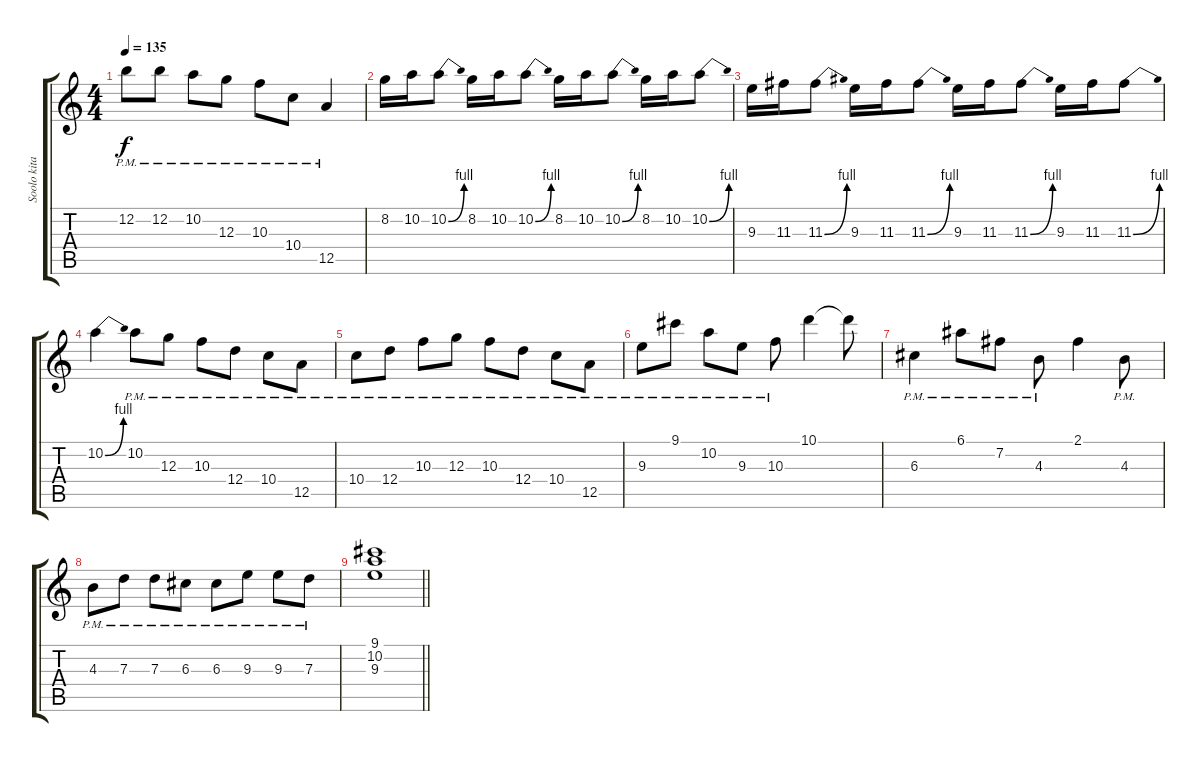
\track ("Soolo kitara" "Soolo kita") {instrument acousticguitarsteel}
\staff {score tabs}
\tuning (E4 B3 G3 D3 A2 E2) {hide}
\ts (4 4)
\tempo 135
\clef g2
\ks c
12.2{pm}.8{dy f} 12.2{pm}.8 10.2{pm}.8 12.3{pm}.8 10.3{pm}.8 10.4{pm}.8 12.5{pm}.4 |
8.2.16 10.2.16 10.2{be (bend 0 0 60 4)}.8 8.2.16 10.2.16 10.2{be (bend 0 0 60 4)}.8 8.2.16 10.2.16 10.2{be (bend 0 0 60 4)}.8 8.2.16 10.2.16 10.2{be (bend 0 0 60 4)}.8 |
9.3.16 11.3.16 11.3{be (bend 0 0 60 4)}.8 9.3.16 11.3.16 11.3{be (bend 0 0 60 4)}.8 9.3.16 11.3.16 11.3{be (bend 0 0 60 4)}.8 9.3.16 11.3.16 11.3{be (bend 0 0 60 4)}.8 |
10.2{be (bend 0 0 60 4)}.4 10.2{pm}.8 12.3{pm}.8 10.3{pm}.8 12.4{pm}.8 10.4{pm}.8 12.5{pm}.8 |
10.4{pm}.8 12.4{pm}.8 10.3{pm}.8 12.3{pm}.8 10.3{pm}.8 12.4{pm}.8 10.4{pm}.8 12.5{pm}.8 |
9.3{pm}.8 9.1{pm}.8 10.2{pm}.8 9.3{pm}.8 10.3{pm}.8 10.1.4 10.1{t}.8 |
6.3{pm}.4 6.1{pm}.8 7.2{pm}.8 4.3{pm}.8 2.1.4 4.3{pm}.8 |
4.3{pm}.8 7.3{pm}.8 7.3{pm}.8 6.3{pm}.8 6.3{pm}.8 9.3{pm}.8 9.3{pm}.8 7.3{pm}.8 |
\barLineRight lightlight
(9.1 10.2 9.3).1
